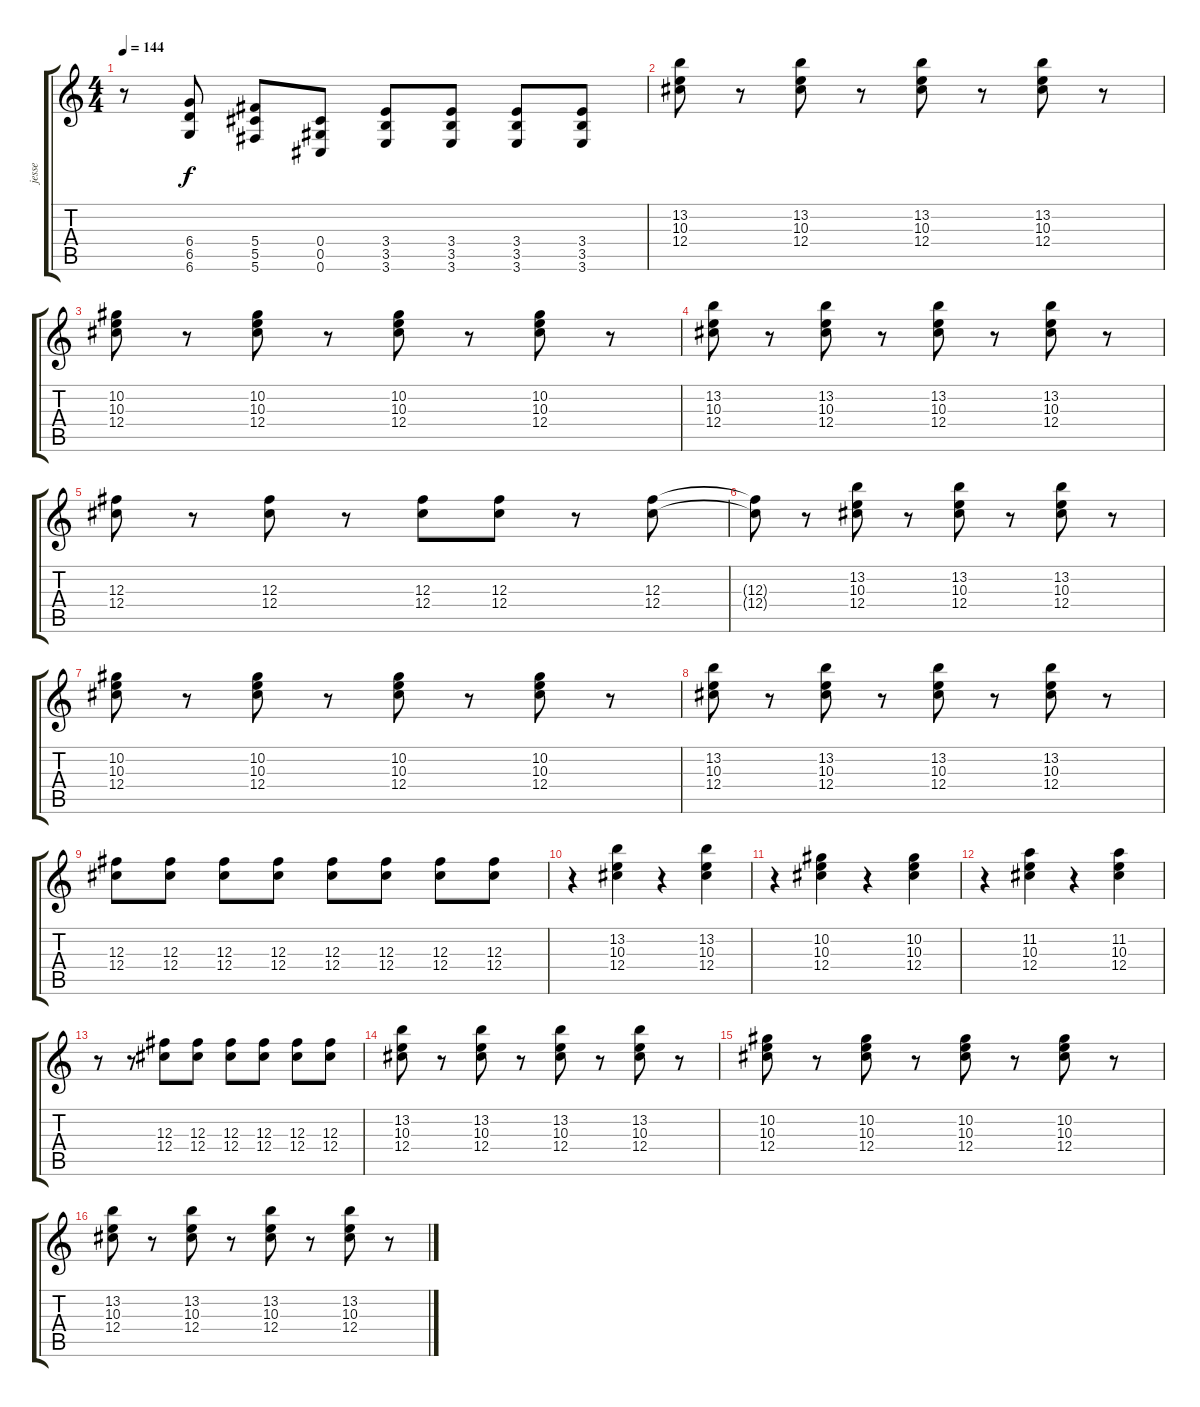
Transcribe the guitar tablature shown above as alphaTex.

\track ("jesse" "jesse") {instrument distortionguitar}
\staff {score tabs}
\tuning (Eb4 Bb3 Gb3 Db3 Ab2 Db2) {hide}
\ts (4 4)
\tempo 144
\clef g2
\ks c
r.8{dy f} (6.4 6.5 6.6).8 (5.4 5.5 5.6).8 (0.4 0.5 0.6).8 (3.4 3.5 3.6).8 (3.4 3.5 3.6).8 (3.4 3.5 3.6).8 (3.4 3.5 3.6).8 |
(13.2 10.3 12.4).8 r.8 (13.2 10.3 12.4).8 r.8 (13.2 10.3 12.4).8 r.8 (13.2 10.3 12.4).8 r.8 |
(10.2 10.3 12.4).8 r.8 (10.2 10.3 12.4).8 r.8 (10.2 10.3 12.4).8 r.8 (10.2 10.3 12.4).8 r.8 |
(13.2 10.3 12.4).8 r.8 (13.2 10.3 12.4).8 r.8 (13.2 10.3 12.4).8 r.8 (13.2 10.3 12.4).8 r.8 |
(12.3 12.4).8 r.8 (12.3 12.4).8 r.8 (12.3 12.4).8 (12.3 12.4).8 r.8 (12.3 12.4).8 |
(12.3{t} 12.4{t}).8 r.8 (13.2 10.3 12.4).8 r.8 (13.2 10.3 12.4).8 r.8 (13.2 10.3 12.4).8 r.8 |
(10.2 10.3 12.4).8 r.8 (10.2 10.3 12.4).8 r.8 (10.2 10.3 12.4).8 r.8 (10.2 10.3 12.4).8 r.8 |
(13.2 10.3 12.4).8 r.8 (13.2 10.3 12.4).8 r.8 (13.2 10.3 12.4).8 r.8 (13.2 10.3 12.4).8 r.8 |
(12.3 12.4).8 (12.3 12.4).8 (12.3 12.4).8 (12.3 12.4).8 (12.3 12.4).8 (12.3 12.4).8 (12.3 12.4).8 (12.3 12.4).8 |
r.4 (13.2 10.3 12.4).4 r.4 (13.2 10.3 12.4).4 |
r.4 (10.2 10.3 12.4).4 r.4 (10.2 10.3 12.4).4 |
r.4 (11.2 10.3 12.4).4 r.4 (11.2 10.3 12.4).4 |
r.8 r.8 (12.3 12.4).8 (12.3 12.4).8 (12.3 12.4).8 (12.3 12.4).8 (12.3 12.4).8 (12.3 12.4).8 |
(13.2 10.3 12.4).8 r.8 (13.2 10.3 12.4).8 r.8 (13.2 10.3 12.4).8 r.8 (13.2 10.3 12.4).8 r.8 |
(10.2 10.3 12.4).8 r.8 (10.2 10.3 12.4).8 r.8 (10.2 10.3 12.4).8 r.8 (10.2 10.3 12.4).8 r.8 |
(13.2 10.3 12.4).8 r.8 (13.2 10.3 12.4).8 r.8 (13.2 10.3 12.4).8 r.8 (13.2 10.3 12.4).8 r.8
